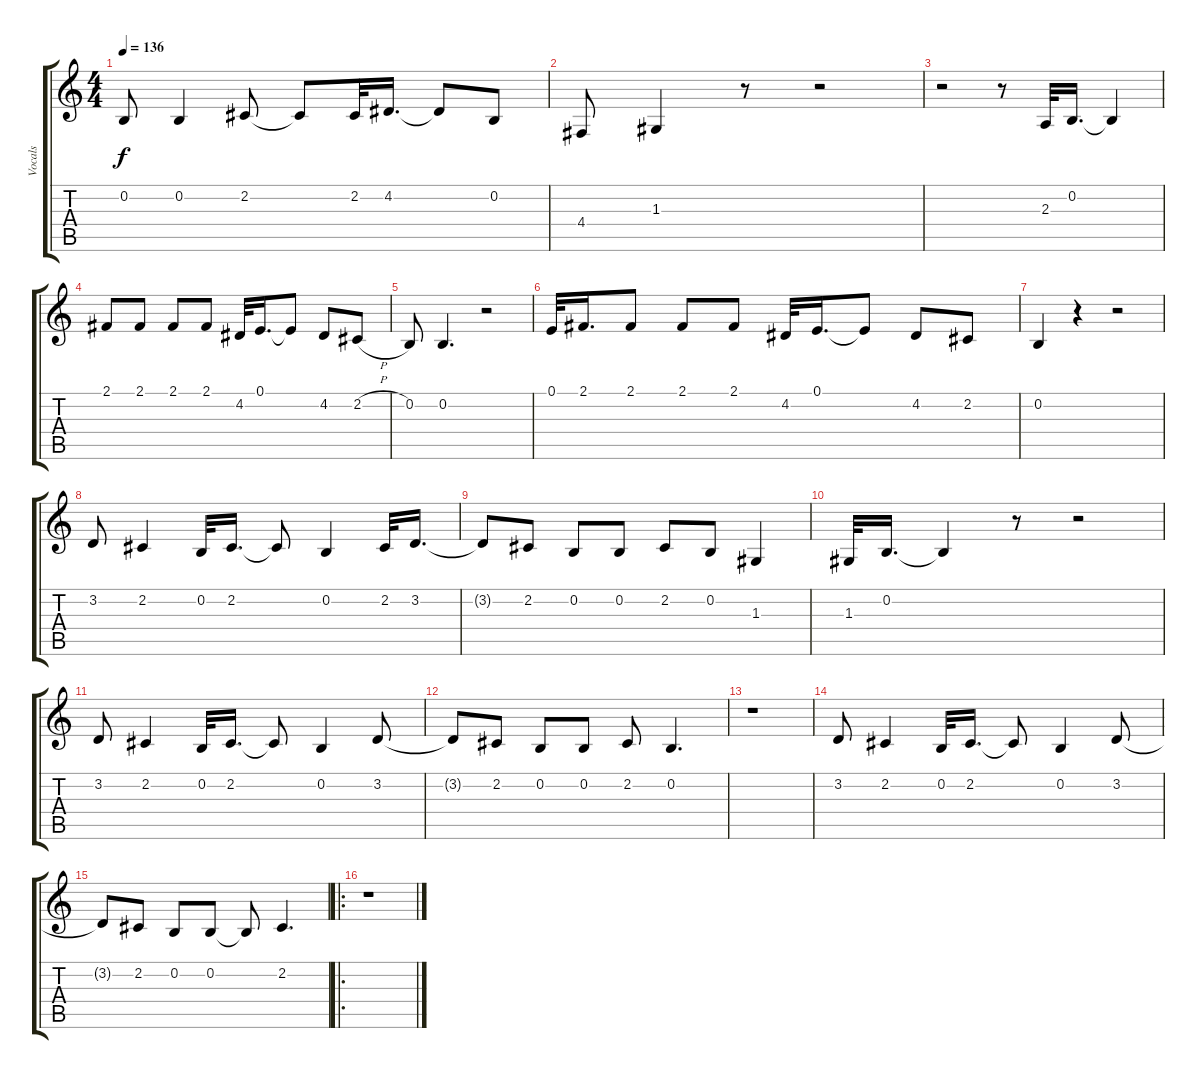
\track ("Vocals" "Vocals") {instrument tenorsax}
\staff {score tabs}
\tuning (E4 B3 G3 D3 A2 E2) {hide}
\ts (4 4)
\tempo 136
\clef g2
\ks c
0.2.8{dy f} 0.2.4 2.2.8 2.2{t}.8 2.2.32 4.2.16{d} 4.2{t}.8 0.2.8 |
4.4.8 1.3.4 r.8 r.2 |
r.2 r.8 2.3.32 0.2.16{d} 0.2{t}.4 |
2.1.8 2.1.8 2.1.8 2.1.8 4.2.32 0.1.16{d} 0.1{t}.8 4.2.8 2.2{h}.8 |
0.2.8 0.2.4{d} r.2 |
0.1.32 2.1.16{d} 2.1.8 2.1.8 2.1.8 4.2.32 0.1.16{d} 0.1{t}.8 4.2.8 2.2.8 |
0.2.4 r.4 r.2 |
3.2.8 2.2.4 0.2.32 2.2.16{d} 2.2{t}.8 0.2.4 2.2.32 3.2.16{d} |
3.2{t}.8 2.2.8 0.2.8 0.2.8 2.2.8 0.2.8 1.3.4 |
1.3.32 0.2.16{d} 0.2{t}.4 r.8 r.2 |
3.2.8 2.2.4 0.2.32 2.2.16{d} 2.2{t}.8 0.2.4 3.2.8 |
3.2{t}.8 2.2.8 0.2.8 0.2.8 2.2.8 0.2.4{d} |
r.1 |
3.2.8 2.2.4 0.2.32 2.2.16{d} 2.2{t}.8 0.2.4 3.2.8 |
3.2{t}.8 2.2.8 0.2.8 0.2.8 0.2{t}.8 2.2.4{d} |
\ro
r.1
